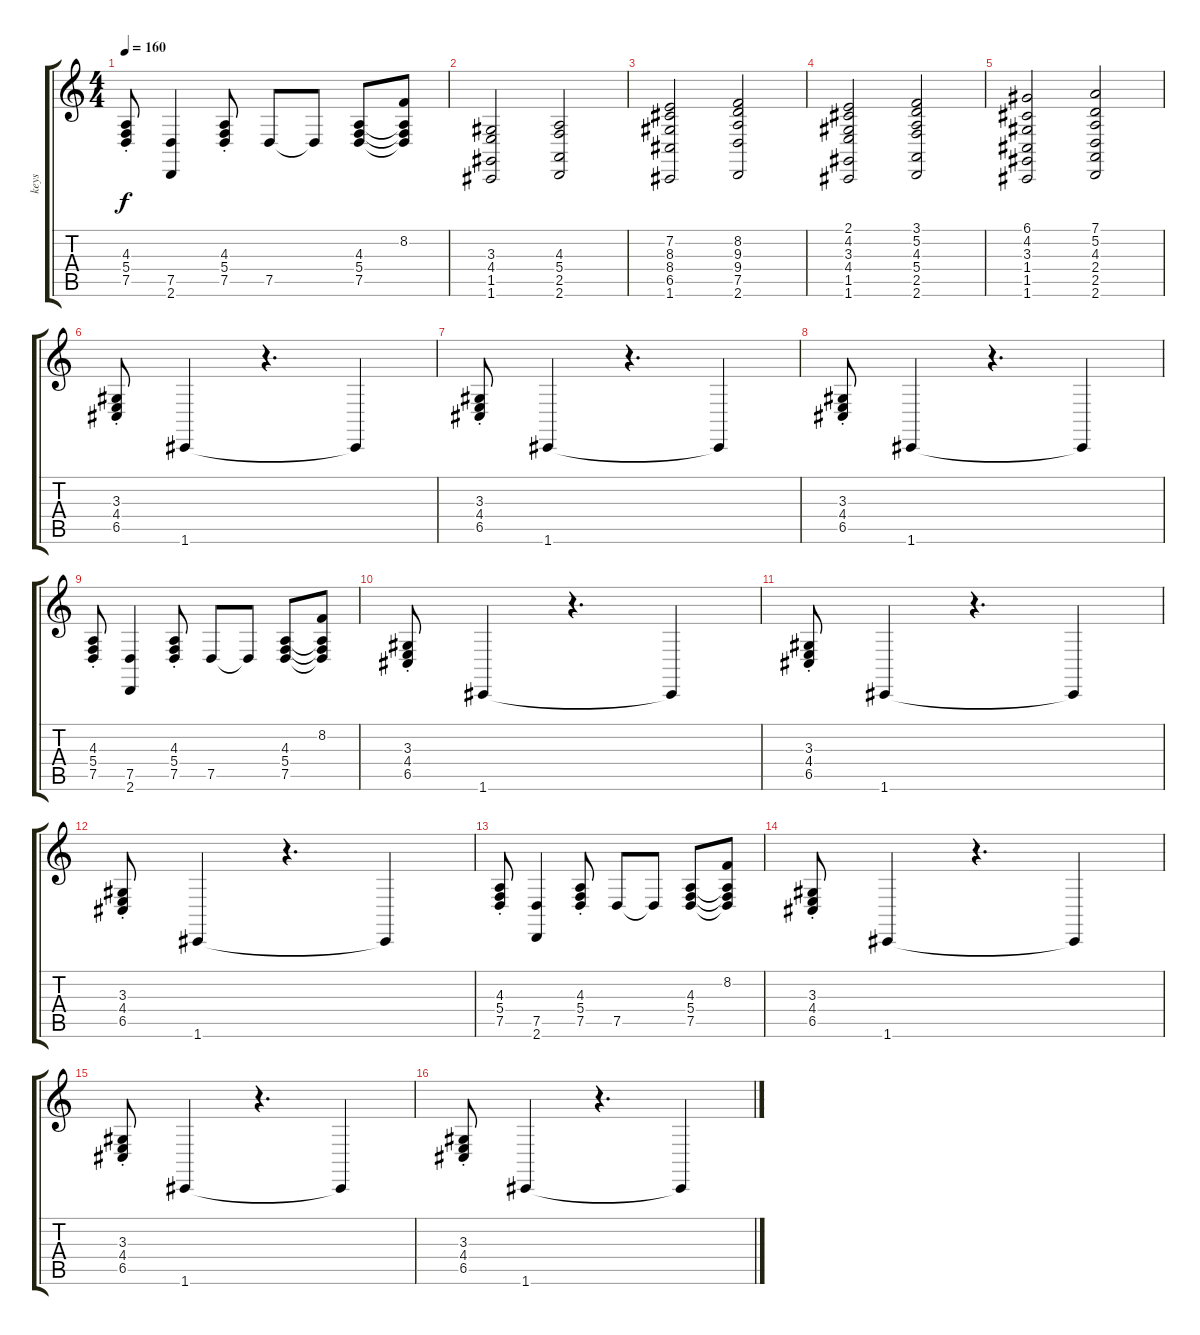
\track ("keys" "keys") {instrument drawbarorgan}
\staff {score tabs}
\tuning (D4 A3 F3 C3 G2 C2) {hide}
\ts (4 4)
\tempo 160
\clef g2
\ks c
(4.3{st} 5.4{st} 7.5{st}).8{dy f} (7.5 2.6).4 (4.3{st} 5.4{st} 7.5{st}).8 7.5.8 7.5{t}.8 (4.3 5.4 7.5).8 (8.2 4.3{t} 5.4{t} 7.5{t}).8 |
(3.3 4.4 1.5 1.6).2 (4.3 5.4 2.5 2.6).2 |
(7.2 8.3 8.4 6.5 1.6).2 (8.2 9.3 9.4 7.5 2.6).2 |
(2.1 4.2 3.3 4.4 1.5 1.6).2 (3.1 5.2 4.3 5.4 2.5 2.6).2 |
(6.1 4.2 3.3 1.4 1.5 1.6).2 (7.1 5.2 4.3 2.4 2.5 2.6).2 |
(3.3{st} 4.4{st} 6.5{st}).8 1.6.4 r.4{d} 1.6{t}.4 |
(3.3{st} 4.4{st} 6.5{st}).8 1.6.4 r.4{d} 1.6{t}.4 |
(3.3{st} 4.4{st} 6.5{st}).8 1.6.4 r.4{d} 1.6{t}.4 |
(4.3{st} 5.4{st} 7.5{st}).8 (7.5 2.6).4 (4.3{st} 5.4{st} 7.5{st}).8 7.5.8 7.5{t}.8 (4.3 5.4 7.5).8 (8.2 4.3{t} 5.4{t} 7.5{t}).8 |
(3.3{st} 4.4{st} 6.5{st}).8 1.6.4 r.4{d} 1.6{t}.4 |
(3.3{st} 4.4{st} 6.5{st}).8 1.6.4 r.4{d} 1.6{t}.4 |
(3.3{st} 4.4{st} 6.5{st}).8 1.6.4 r.4{d} 1.6{t}.4 |
(4.3{st} 5.4{st} 7.5{st}).8 (7.5 2.6).4 (4.3{st} 5.4{st} 7.5{st}).8 7.5.8 7.5{t}.8 (4.3 5.4 7.5).8 (8.2 4.3{t} 5.4{t} 7.5{t}).8 |
(3.3{st} 4.4{st} 6.5{st}).8 1.6.4 r.4{d} 1.6{t}.4 |
(3.3{st} 4.4{st} 6.5{st}).8 1.6.4 r.4{d} 1.6{t}.4 |
(3.3{st} 4.4{st} 6.5{st}).8 1.6.4 r.4{d} 1.6{t}.4
